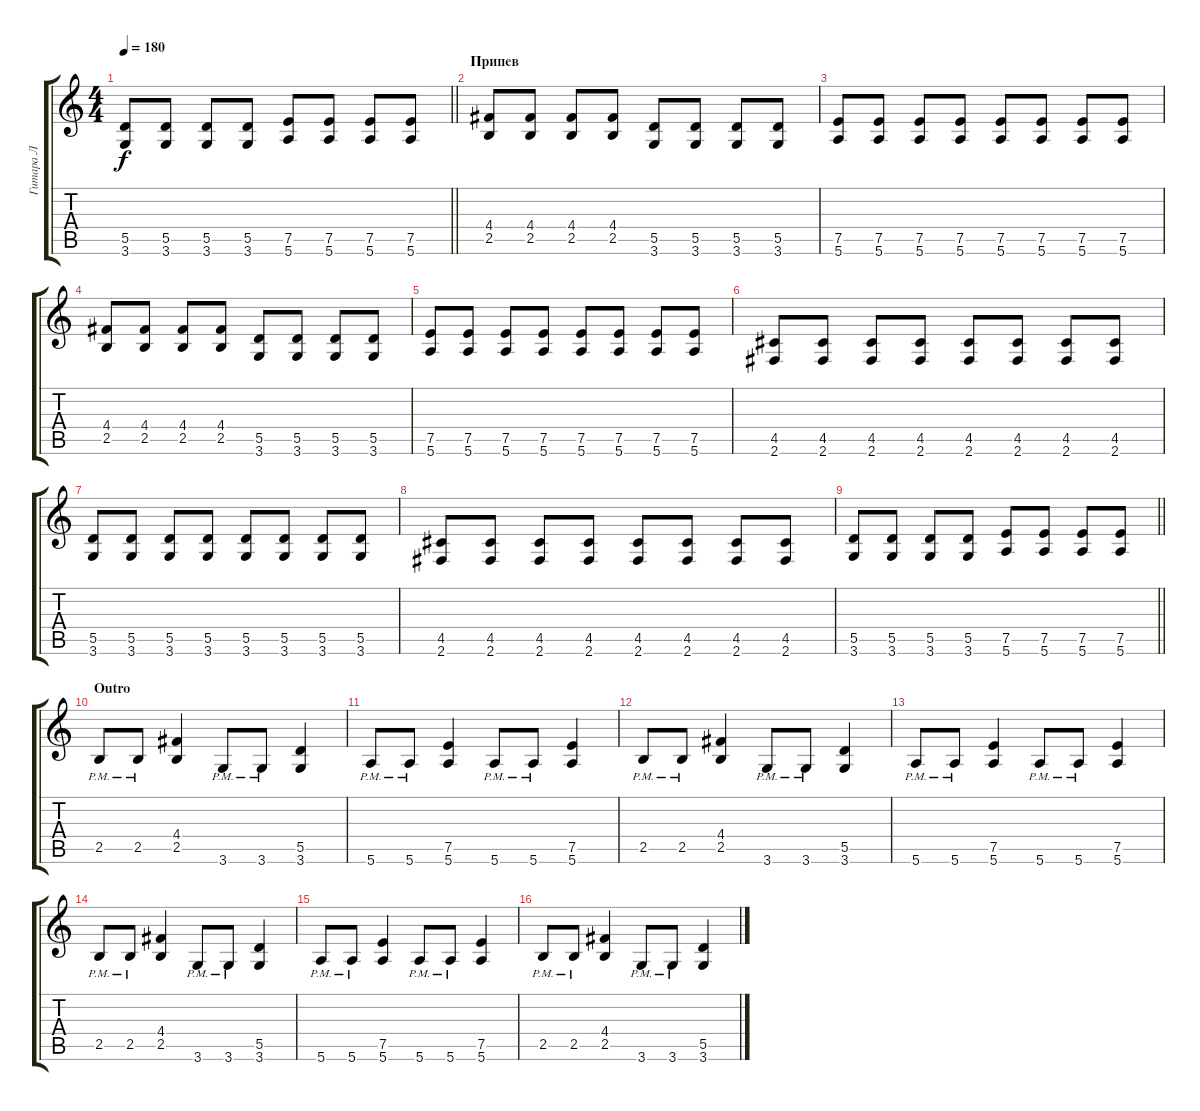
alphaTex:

\track ("Гитара Л" "Гитара Л") {instrument distortionguitar}
\staff {score tabs}
\tuning (E4 B3 G3 D3 A2 E2) {hide}
\ts (4 4)
\tempo 180
\clef g2
\barLineRight lightlight
\ks c
(5.5 3.6).8{dy f} (5.5 3.6).8 (5.5 3.6).8 (5.5 3.6).8 (7.5 5.6).8 (7.5 5.6).8 (7.5 5.6).8 (7.5 5.6).8 |
\section ("" "Припев")
(4.4 2.5).8 (4.4 2.5).8 (4.4 2.5).8 (4.4 2.5).8 (5.5 3.6).8 (5.5 3.6).8 (5.5 3.6).8 (5.5 3.6).8 |
(7.5 5.6).8 (7.5 5.6).8 (7.5 5.6).8 (7.5 5.6).8 (7.5 5.6).8 (7.5 5.6).8 (7.5 5.6).8 (7.5 5.6).8 |
(4.4 2.5).8 (4.4 2.5).8 (4.4 2.5).8 (4.4 2.5).8 (5.5 3.6).8 (5.5 3.6).8 (5.5 3.6).8 (5.5 3.6).8 |
(7.5 5.6).8 (7.5 5.6).8 (7.5 5.6).8 (7.5 5.6).8 (7.5 5.6).8 (7.5 5.6).8 (7.5 5.6).8 (7.5 5.6).8 |
(4.5 2.6).8 (4.5 2.6).8 (4.5 2.6).8 (4.5 2.6).8 (4.5 2.6).8 (4.5 2.6).8 (4.5 2.6).8 (4.5 2.6).8 |
(5.5 3.6).8 (5.5 3.6).8 (5.5 3.6).8 (5.5 3.6).8 (5.5 3.6).8 (5.5 3.6).8 (5.5 3.6).8 (5.5 3.6).8 |
(4.5 2.6).8 (4.5 2.6).8 (4.5 2.6).8 (4.5 2.6).8 (4.5 2.6).8 (4.5 2.6).8 (4.5 2.6).8 (4.5 2.6).8 |
\barLineRight lightlight
(5.5 3.6).8 (5.5 3.6).8 (5.5 3.6).8 (5.5 3.6).8 (7.5 5.6).8 (7.5 5.6).8 (7.5 5.6).8 (7.5 5.6).8 |
\section ("" "Outro")
2.5{pm}.8 2.5{pm}.8 (4.4 2.5).4 3.6{pm}.8 3.6{pm}.8 (5.5 3.6).4 |
5.6{pm}.8 5.6{pm}.8 (7.5 5.6).4 5.6{pm}.8 5.6{pm}.8 (7.5 5.6).4 |
2.5{pm}.8 2.5{pm}.8 (4.4 2.5).4 3.6{pm}.8 3.6{pm}.8 (5.5 3.6).4 |
5.6{pm}.8 5.6{pm}.8 (7.5 5.6).4 5.6{pm}.8 5.6{pm}.8 (7.5 5.6).4 |
2.5{pm}.8 2.5{pm}.8 (4.4 2.5).4 3.6{pm}.8 3.6{pm}.8 (5.5 3.6).4 |
5.6{pm}.8 5.6{pm}.8 (7.5 5.6).4 5.6{pm}.8 5.6{pm}.8 (7.5 5.6).4 |
2.5{pm}.8 2.5{pm}.8 (4.4 2.5).4 3.6{pm}.8 3.6{pm}.8 (5.5 3.6).4
